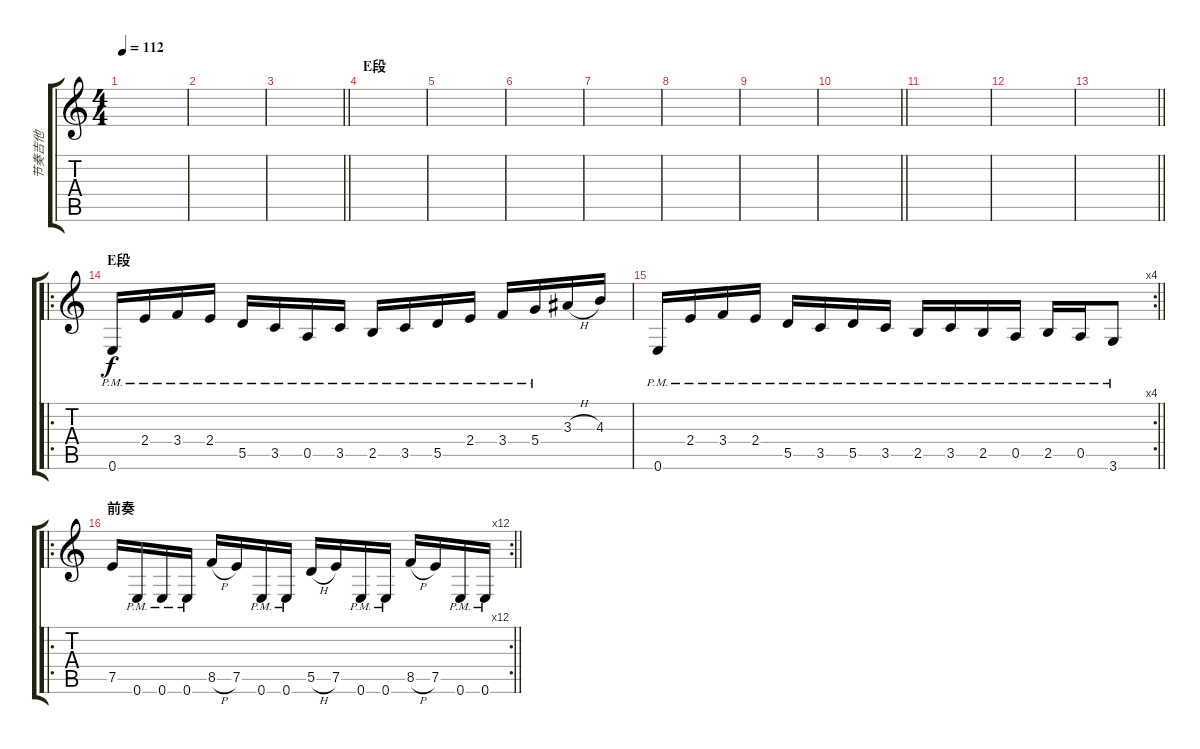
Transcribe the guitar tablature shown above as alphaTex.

\track ("节奏吉他 " "节奏吉他 ") {instrument distortionguitar}
\staff {score tabs}
\tuning (E4 B3 G3 D3 A2 E2) {hide}
\ts (4 4)
\tempo 112
\clef g2
\ks c
|
|
\barLineRight lightlight
|
\section ("" "E段")
|
|
|
|
|
|
\barLineRight lightlight
|
|
|
\barLineRight lightlight
|
\ro
\section ("" "E段")
0.6{pm}.16 2.4{pm}.16 3.4{pm}.16 2.4{pm}.16 5.5{pm}.16 3.5{pm}.16 0.5{pm}.16 3.5{pm}.16 2.5{pm}.16 3.5{pm}.16 5.5{pm}.16 2.4{pm}.16 3.4{pm}.16 5.4{pm}.16 3.3{h}.16 4.3.16 |
\rc 4
\barLineRight lightlight
0.6{pm}.16 2.4{pm}.16 3.4{pm}.16 2.4{pm}.16 5.5{pm}.16 3.5{pm}.16 5.5{pm}.16 3.5{pm}.16 2.5{pm}.16 3.5{pm}.16 2.5{pm}.16 0.5{pm}.16 2.5{pm}.16 0.5{pm}.16 3.6{pm}.8 |
\ro
\rc 12
\section ("" "前奏")
\barLineRight lightlight
7.5.16 0.6{pm}.16 0.6{pm}.16 0.6{pm}.16 8.5{h}.16 7.5.16 0.6{pm}.16 0.6{pm}.16 5.5{h}.16 7.5.16 0.6{pm}.16 0.6{pm}.16 8.5{h}.16 7.5.16 0.6{pm}.16 0.6{pm}.16
